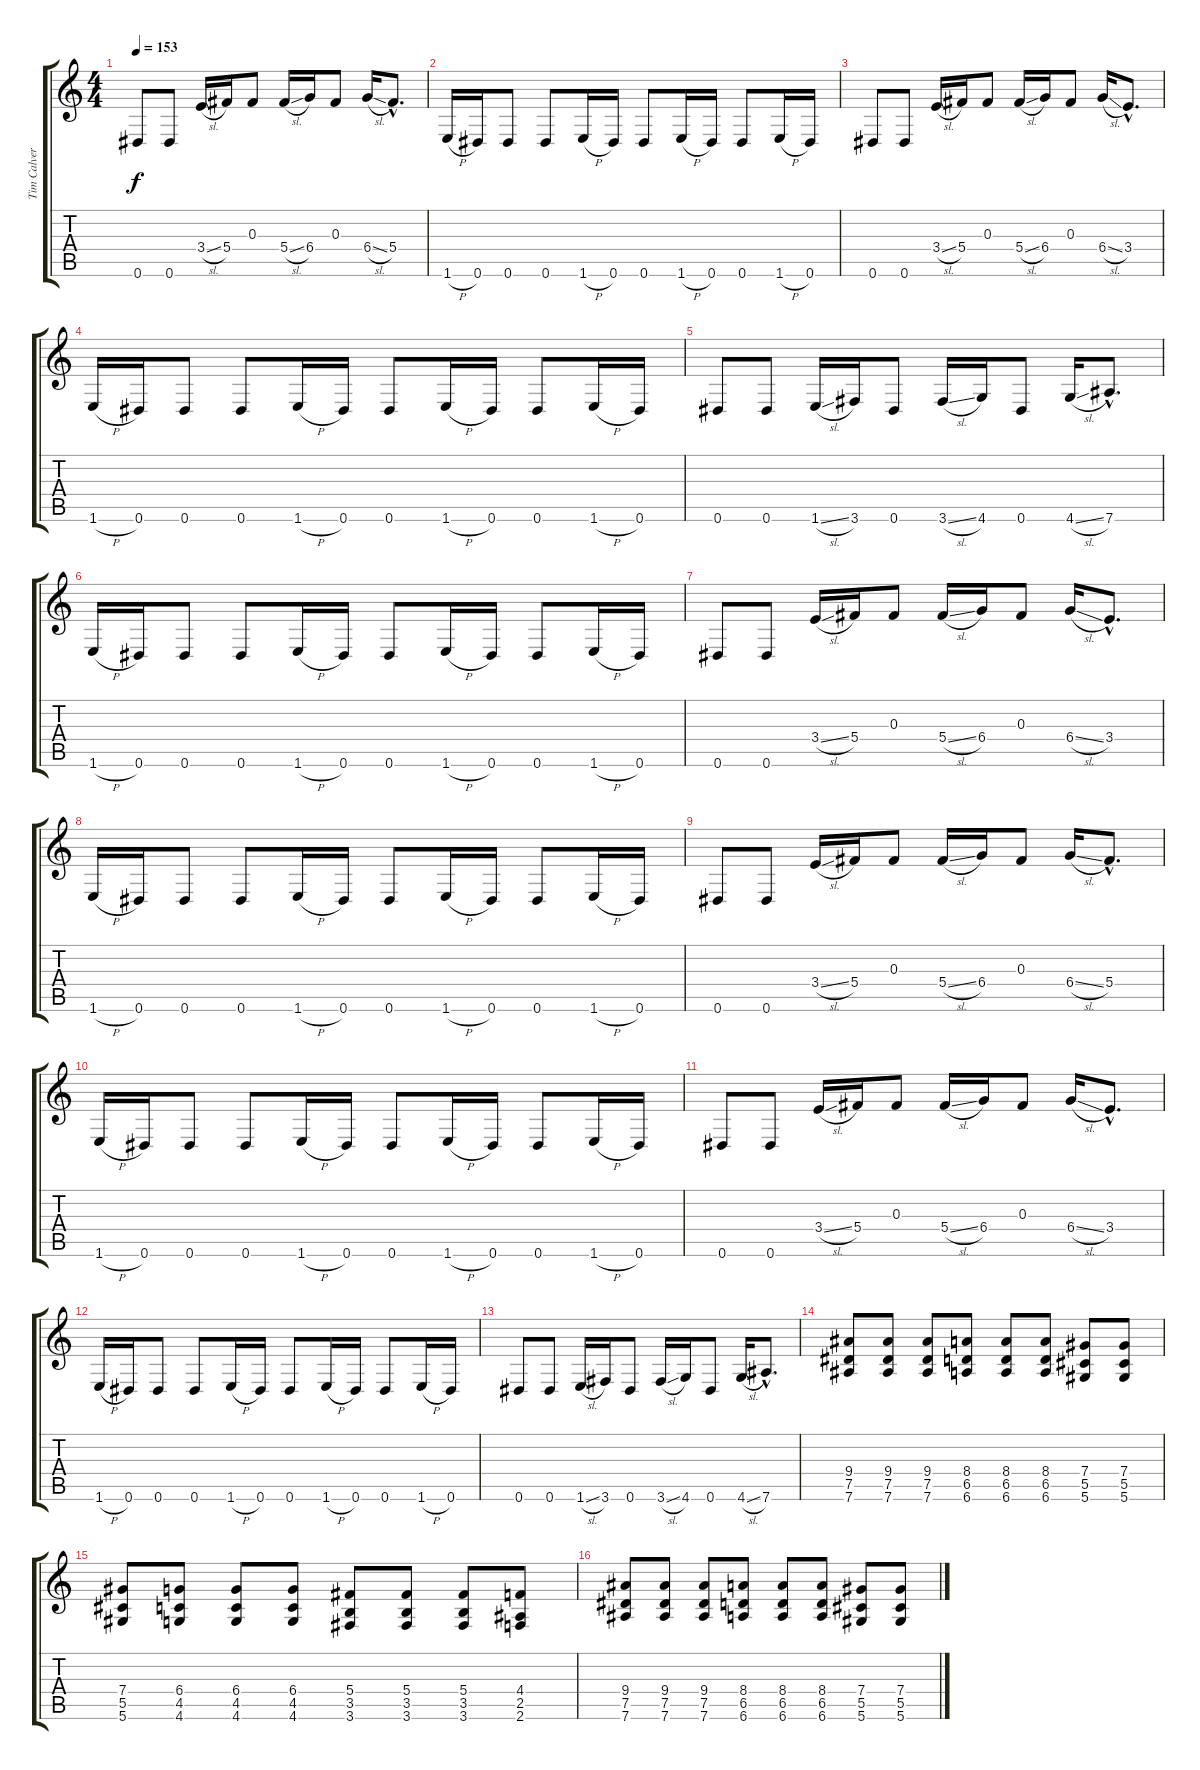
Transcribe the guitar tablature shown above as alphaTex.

\track ("Tim Calvert" "Tim Calver") {instrument distortionguitar}
\staff {score tabs}
\tuning (Eb4 Bb3 Gb3 Db3 Ab2 Eb2) {hide}
\ts (4 4)
\tempo 153
\clef g2
\ks c
0.6.8{dy f} 0.6.8 3.4{sl}.16 5.4.16 0.3.8 5.4{sl}.16 6.4.16 0.3.8 6.4{sl}.16 5.4{hac}.8{d} |
1.6{h}.16 0.6.16 0.6.8 0.6.8 1.6{h}.16 0.6.16 0.6.8 1.6{h}.16 0.6.16 0.6.8 1.6{h}.16 0.6.16 |
0.6.8 0.6.8 3.4{sl}.16 5.4.16 0.3.8 5.4{sl}.16 6.4.16 0.3.8 6.4{sl}.16 3.4{hac}.8{d} |
1.6{h}.16 0.6.16 0.6.8 0.6.8 1.6{h}.16 0.6.16 0.6.8 1.6{h}.16 0.6.16 0.6.8 1.6{h}.16 0.6.16 |
0.6.8 0.6.8 1.6{sl}.16 3.6.16 0.6.8 3.6{sl}.16 4.6.16 0.6.8 4.6{sl}.16 7.6{hac}.8{d} |
1.6{h}.16 0.6.16 0.6.8 0.6.8 1.6{h}.16 0.6.16 0.6.8 1.6{h}.16 0.6.16 0.6.8 1.6{h}.16 0.6.16 |
0.6.8 0.6.8 3.4{sl}.16 5.4.16 0.3.8 5.4{sl}.16 6.4.16 0.3.8 6.4{sl}.16 3.4{hac}.8{d} |
1.6{h}.16 0.6.16 0.6.8 0.6.8 1.6{h}.16 0.6.16 0.6.8 1.6{h}.16 0.6.16 0.6.8 1.6{h}.16 0.6.16 |
0.6.8 0.6.8 3.4{sl}.16 5.4.16 0.3.8 5.4{sl}.16 6.4.16 0.3.8 6.4{sl}.16 5.4{hac}.8{d} |
1.6{h}.16 0.6.16 0.6.8 0.6.8 1.6{h}.16 0.6.16 0.6.8 1.6{h}.16 0.6.16 0.6.8 1.6{h}.16 0.6.16 |
0.6.8 0.6.8 3.4{sl}.16 5.4.16 0.3.8 5.4{sl}.16 6.4.16 0.3.8 6.4{sl}.16 3.4{hac}.8{d} |
1.6{h}.16 0.6.16 0.6.8 0.6.8 1.6{h}.16 0.6.16 0.6.8 1.6{h}.16 0.6.16 0.6.8 1.6{h}.16 0.6.16 |
0.6.8 0.6.8 1.6{sl}.16 3.6.16 0.6.8 3.6{sl}.16 4.6.16 0.6.8 4.6{sl}.16 7.6{hac}.8{d} |
(9.4 7.5 7.6).8 (9.4 7.5 7.6).8 (9.4 7.5 7.6).8 (8.4 6.5 6.6).8 (8.4 6.5 6.6).8 (8.4 6.5 6.6).8 (7.4 5.5 5.6).8 (7.4 5.5 5.6).8 |
(7.4 5.5 5.6).8 (6.4 4.5 4.6).8 (6.4 4.5 4.6).8 (6.4 4.5 4.6).8 (5.4 3.5 3.6).8 (5.4 3.5 3.6).8 (5.4 3.5 3.6).8 (4.4 2.5 2.6).8 |
(9.4 7.5 7.6).8 (9.4 7.5 7.6).8 (9.4 7.5 7.6).8 (8.4 6.5 6.6).8 (8.4 6.5 6.6).8 (8.4 6.5 6.6).8 (7.4 5.5 5.6).8 (7.4 5.5 5.6).8
